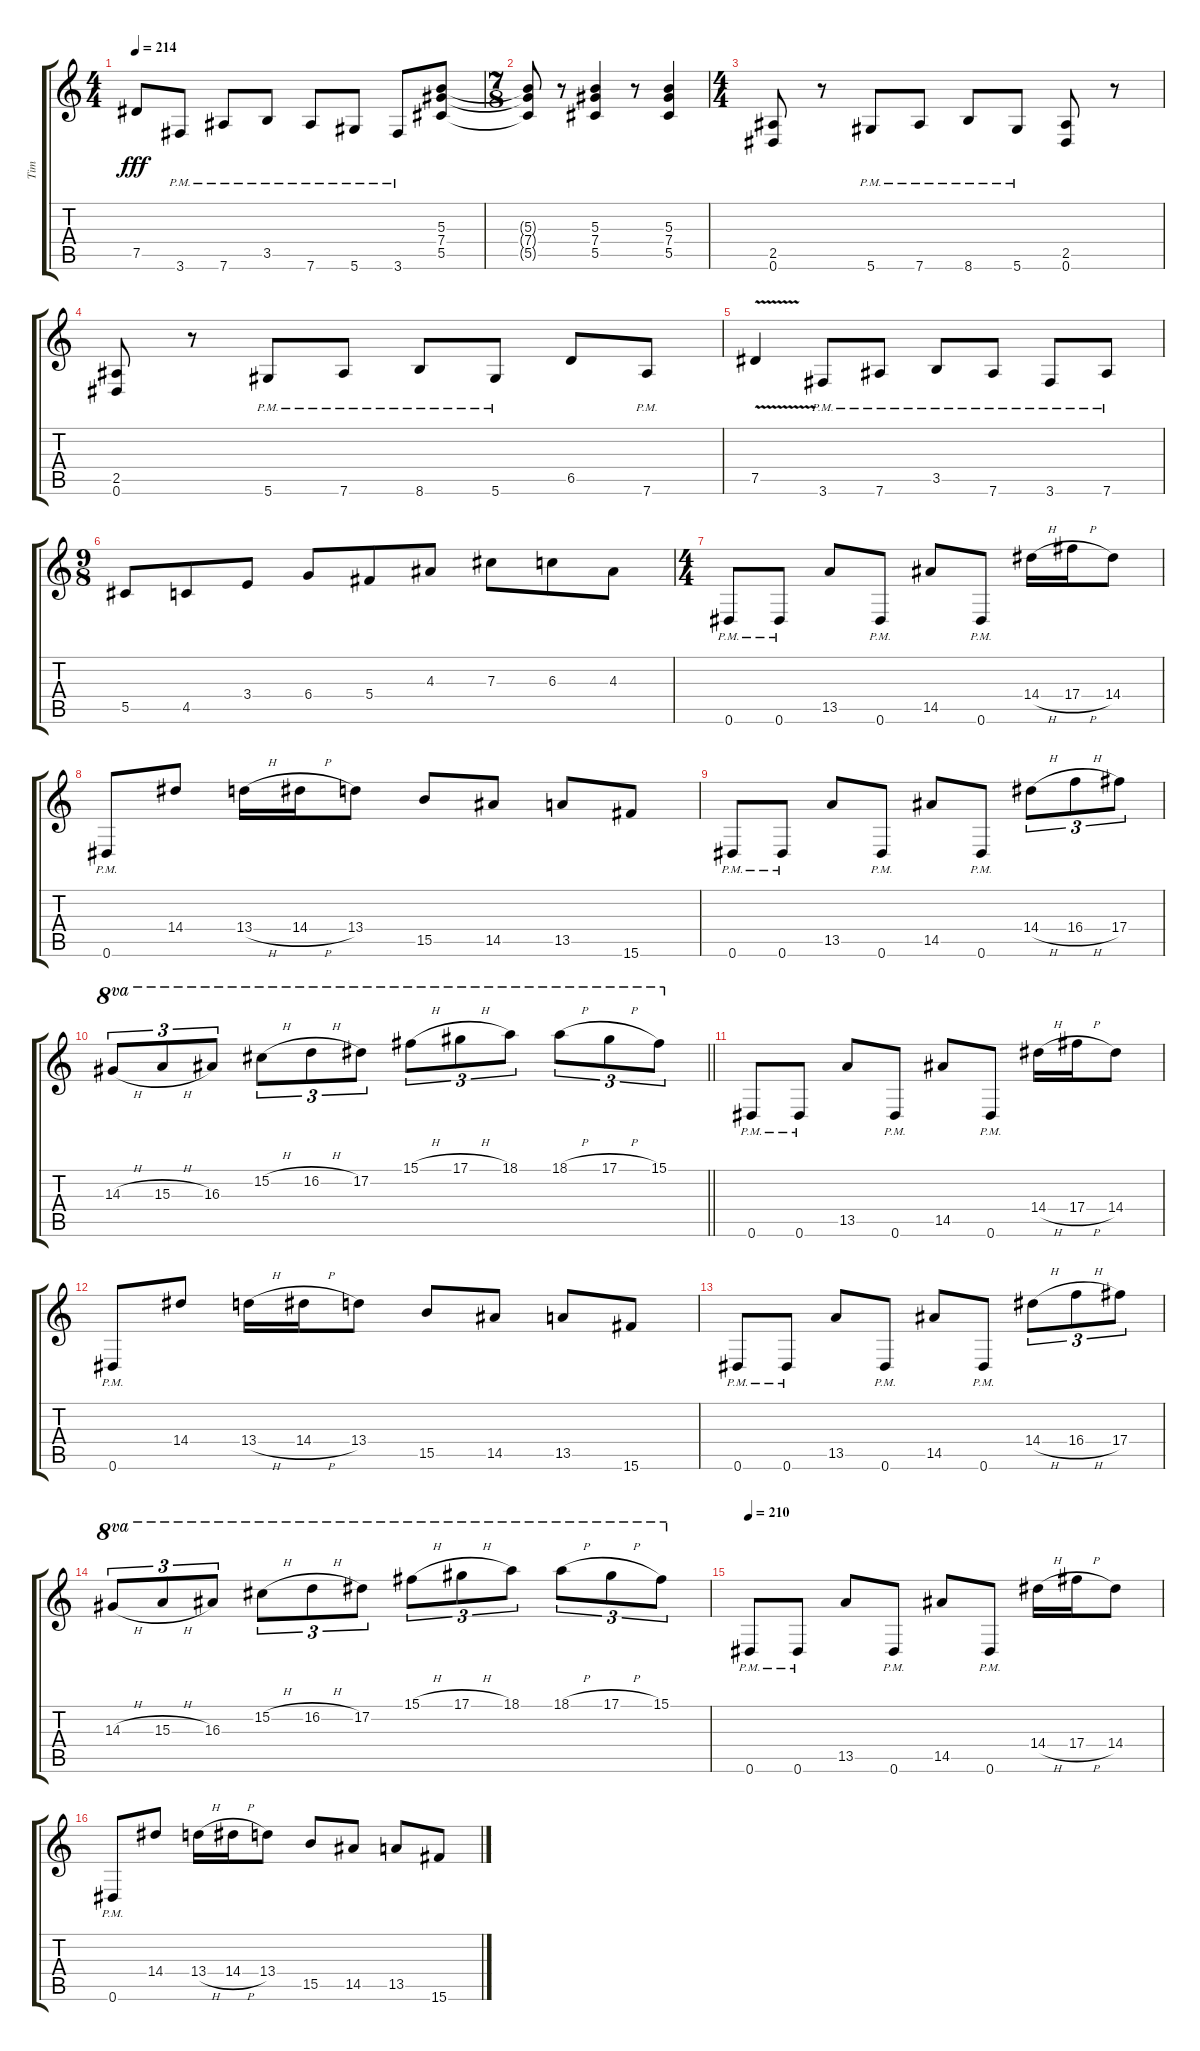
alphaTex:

\track ("Tim" "Tim") {instrument overdrivenguitar}
\staff {score tabs}
\tuning (Eb4 Bb3 Gb3 Db3 Ab2 Eb2) {hide}
\ts (4 4)
\tempo 214
\clef g2
\ks c
7.5{t}.8{dy fff} 3.6{pm}.8 7.6{pm}.8 3.5{pm}.8 7.6{pm}.8 5.6{pm}.8 3.6{pm}.8 (5.3 7.4 5.5).8 |
\ts (7 8)
(5.3{t} 7.4{t} 5.5{t}).8 r.8 (5.3 7.4 5.5).4 r.8 (5.3 7.4 5.5).4 |
\ts (4 4)
(2.5 0.6).8 r.8 5.6{pm}.8 7.6{pm}.8 8.6{pm}.8 5.6{pm}.8 (2.5 0.6).8 r.8 |
(2.5 0.6).8 r.8 5.6{pm}.8 7.6{pm}.8 8.6{pm}.8 5.6{pm}.8 6.5.8 7.6{pm}.8 |
7.5{v}.4 3.6{pm}.8 7.6{pm}.8 3.5{pm}.8 7.6{pm}.8 3.6{pm}.8 7.6{pm}.8 |
\ts (9 8)
5.5.8 4.5.8 3.4.8 6.4.8 5.4.8 4.3.8 7.3.8 6.3.8 4.3.8 |
\ts (4 4)
0.6{pm}.8 0.6{pm}.8 13.5.8 0.6{pm}.8 14.5.8 0.6{pm}.8 14.4{h}.16 17.4{h}.16 14.4.8 |
0.6{pm}.8 14.4.8 13.4{h}.16 14.4{h}.16 13.4.8 15.5.8 14.5.8 13.5.8 15.6.8 |
0.6{pm}.8 0.6{pm}.8 13.5.8 0.6{pm}.8 14.5.8 0.6{pm}.8 14.4{h}.8{tu (3 2)} 16.4{h}.8{tu (3 2)} 17.4.8{tu (3 2)} |
\barLineRight lightlight
14.3{h}.8{tu (3 2) ot 8va} 15.3{h}.8{tu (3 2) ot 8va} 16.3.8{tu (3 2) ot 8va} 15.2{h}.8{tu (3 2) ot 8va} 16.2{h}.8{tu (3 2) ot 8va} 17.2.8{tu (3 2) ot 8va} 15.1{h}.8{tu (3 2) ot 8va} 17.1{h}.8{tu (3 2) ot 8va} 18.1.8{tu (3 2) ot 8va} 18.1{h}.8{tu (3 2) ot 8va} 17.1{h}.8{tu (3 2) ot 8va} 15.1.8{tu (3 2) ot 8va} |
0.6{pm}.8 0.6{pm}.8 13.5.8 0.6{pm}.8 14.5.8 0.6{pm}.8 14.4{h}.16 17.4{h}.16 14.4.8 |
0.6{pm}.8 14.4.8 13.4{h}.16 14.4{h}.16 13.4.8 15.5.8 14.5.8 13.5.8 15.6.8 |
0.6{pm}.8 0.6{pm}.8 13.5.8 0.6{pm}.8 14.5.8 0.6{pm}.8 14.4{h}.8{tu (3 2)} 16.4{h}.8{tu (3 2)} 17.4.8{tu (3 2)} |
14.3{h}.8{tu (3 2) ot 8va} 15.3{h}.8{tu (3 2) ot 8va} 16.3.8{tu (3 2) ot 8va} 15.2{h}.8{tu (3 2) ot 8va} 16.2{h}.8{tu (3 2) ot 8va} 17.2.8{tu (3 2) ot 8va} 15.1{h}.8{tu (3 2) ot 8va} 17.1{h}.8{tu (3 2) ot 8va} 18.1.8{tu (3 2) ot 8va} 18.1{h}.8{tu (3 2) ot 8va} 17.1{h}.8{tu (3 2) ot 8va} 15.1.8{tu (3 2) ot 8va} |
\tempo 210
0.6{pm}.8 0.6{pm}.8 13.5.8 0.6{pm}.8 14.5.8 0.6{pm}.8 14.4{h}.16 17.4{h}.16 14.4.8 |
0.6{pm}.8 14.4.8 13.4{h}.16 14.4{h}.16 13.4.8 15.5.8 14.5.8 13.5.8 15.6.8
